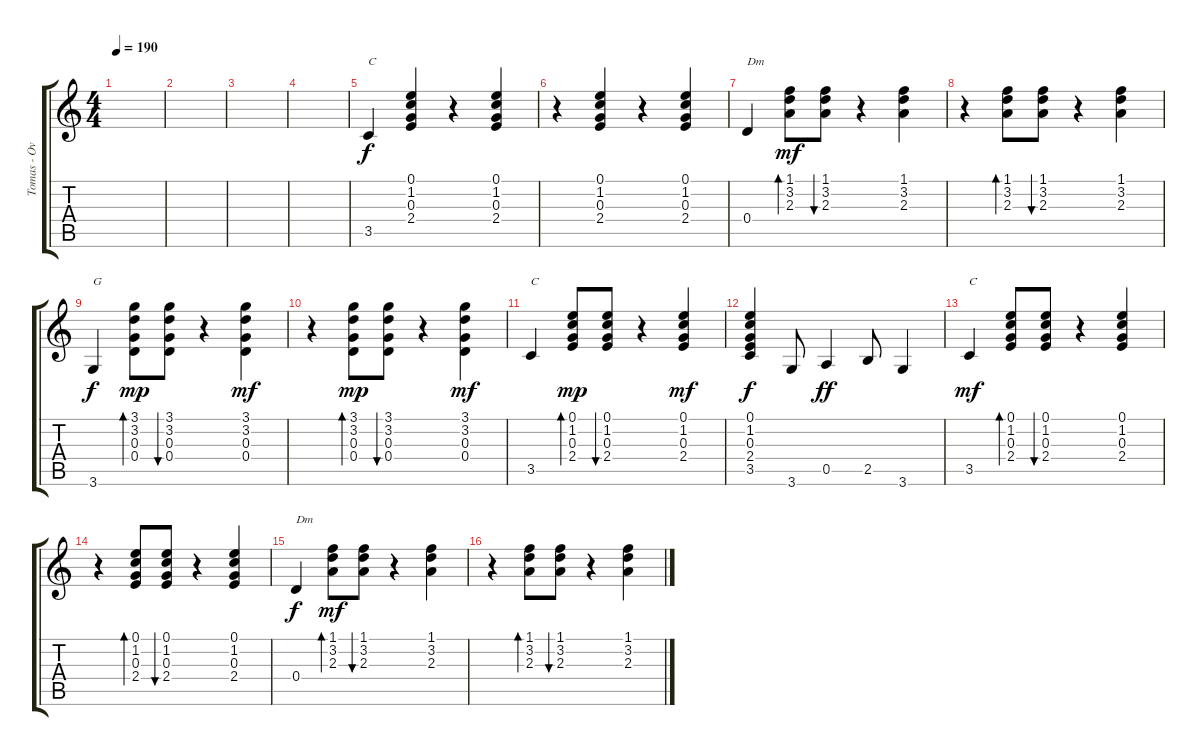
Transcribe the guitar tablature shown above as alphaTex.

\track ("Tomas - Overdub Guitar" "Tomas - Ov") {instrument acousticguitarsteel}
\staff {score tabs}
\tuning (E4 B3 G3 D3 A2 E2) {hide}
\ts (4 4)
\tempo 190
\clef g2
\ks c
|
|
|
|
3.5.4{txt "C" volume 8 balance 8} (0.1 1.2 0.3 2.4).4 r.4 (0.1 1.2 0.3 2.4).4 |
r.4 (0.1 1.2 0.3 2.4).4 r.4 (0.1 1.2 0.3 2.4).4 |
0.4.4{txt "Dm" dy f} (1.1 3.2 2.3).8{bd 60 dy mf} (1.1 3.2 2.3).8{bu 60} r.4 (1.1 3.2 2.3).4 |
r.4 (1.1 3.2 2.3).8{bd 60} (1.1 3.2 2.3).8{bu 60} r.4 (1.1 3.2 2.3).4 |
3.6.4{txt "G" dy f} (3.1 3.2 0.3 0.4).8{bd 60 dy mp} (3.1 3.2 0.3 0.4).8{bu 60} r.4 (3.1 3.2 0.3 0.4).4{dy mf} |
r.4 (3.1 3.2 0.3 0.4).8{bd 60 dy mp} (3.1 3.2 0.3 0.4).8{bu 60} r.4 (3.1 3.2 0.3 0.4).4{dy mf} |
3.5.4{txt "C"} (0.1 1.2 0.3 2.4).8{bd 60 dy mp} (0.1 1.2 0.3 2.4).8{bu 60} r.4 (0.1 1.2 0.3 2.4).4{dy mf} |
(0.1 1.2 0.3 2.4 3.5).4{dy f} 3.6.8 0.5.4{dy ff} 2.5.8 3.6.4 |
3.5.4{txt "C" dy mf} (0.1 1.2 0.3 2.4).8{bd 60} (0.1 1.2 0.3 2.4).8{bu 60} r.4 (0.1 1.2 0.3 2.4).4 |
r.4 (0.1 1.2 0.3 2.4).8{bd 60} (0.1 1.2 0.3 2.4).8{bu 60} r.4 (0.1 1.2 0.3 2.4).4 |
0.4.4{txt "Dm" dy f} (1.1 3.2 2.3).8{bd 60 dy mf} (1.1 3.2 2.3).8{bu 60} r.4 (1.1 3.2 2.3).4 |
r.4 (1.1 3.2 2.3).8{bd 60} (1.1 3.2 2.3).8{bu 60} r.4 (1.1 3.2 2.3).4
